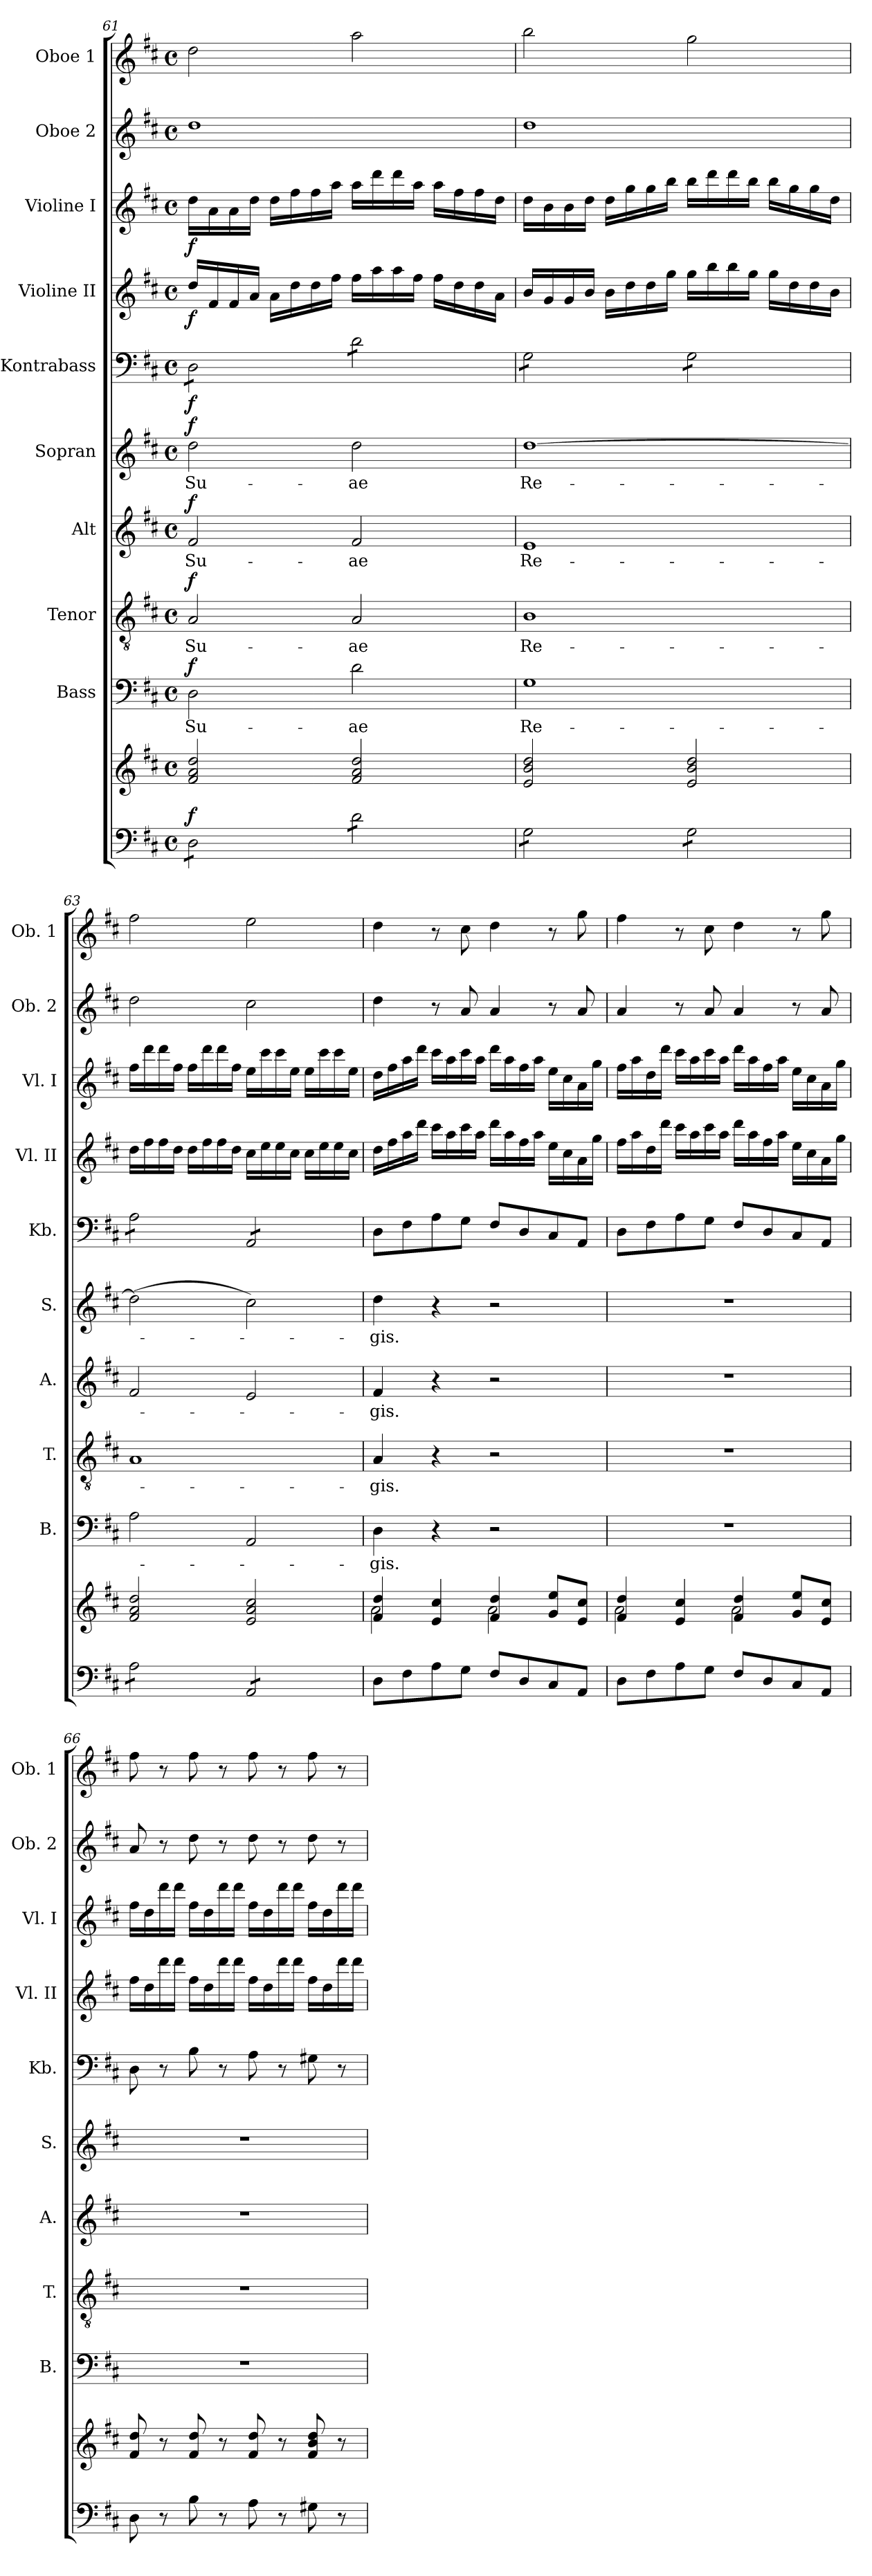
**kern	**kern	**dynam	**kern	**text	**dynam	**kern	**text	**dynam	**kern	**text	**dynam	**kern	**text	**dynam	**kern	**dynam	**kern	**dynam	**kern	**dynam	**kern	**kern
*part10	*part10	*part10	*part9	*part9	*part9	*part8	*part8	*part8	*part7	*part7	*part7	*part6	*part6	*part6	*part5	*part5	*part4	*part4	*part3	*part3	*part2	*part1
*staff11	*staff10	*staff10/11	*staff9	*staff9	*staff9	*staff8	*staff8	*staff8	*staff7	*staff7	*staff7	*staff6	*staff6	*staff6	*staff5	*staff5	*staff4	*staff4	*staff3	*staff3	*staff2	*staff1
*	*	*	*I"Bass	*	*	*I"Tenor	*	*	*I"Alt	*	*	*I"Sopran	*	*	*I"Kontrabass	*	*I"Violine II	*	*I"Violine I	*	*I"Oboe 2	*I"Oboe 1
*	*	*	*I'B.	*	*	*I'T.	*	*	*I'A.	*	*	*I'S.	*	*	*I'Kb.	*	*I'Vl. II	*	*I'Vl. I	*	*I'Ob. 2	*I'Ob. 1
!!LO:PB:g=z
*clefF4	*clefG2	*	*clefF4	*	*	*clefGv2	*	*	*clefG2	*	*	*clefG2	*	*	*clefF4	*	*clefG2	*	*clefG2	*	*clefG2	*clefG2
*	*	*	*	*	*	*	*	*	*	*	*	*	*	*	*ITrd7c12	*	*	*	*	*	*	*
*k[f#c#]	*k[f#c#]	*	*k[f#c#]	*	*	*k[f#c#]	*	*	*k[f#c#]	*	*	*k[f#c#]	*	*	*k[f#c#]	*	*k[f#c#]	*	*k[f#c#]	*	*k[f#c#]	*k[f#c#]
*D:	*D:	*	*D:	*	*	*D:	*	*	*D:	*	*	*D:	*	*	*D:	*	*D:	*	*D:	*	*D:	*D:
*M4/4	*M4/4	*	*M4/4	*	*	*M4/4	*	*	*M4/4	*	*	*M4/4	*	*	*M4/4	*	*M4/4	*	*M4/4	*	*M4/4	*M4/4
*met(c)	*met(c)	*	*met(c)	*	*	*met(c)	*	*	*met(c)	*	*	*met(c)	*	*	*met(c)	*	*met(c)	*	*met(c)	*	*met(c)	*met(c)
=61	=61	=61	=61	=61	=61	=61	=61	=61	=61	=61	=61	=61	=61	=61	=61	=61	=61	=61	=61	=61	=61	=61
!	!	!LO:DY:a=2	!	!LO:LY:b	!LO:DY:a	!	!LO:LY:b	!LO:DY:a	!	!LO:LY:b	!LO:DY:a	!	!LO:LY:b	!LO:DY:a	!	!LO:DY:b	!	!LO:DY:b	!	!LO:DY:b	!	!
*tremolo	*	*	*	*	*	*	*	*	*	*	*	*	*	*	*	*	*	*	*	*	*	*
*	*	*	*	*	*	*	*	*	*	*	*	*	*	*	*tremolo	*	*	*	*	*	*	*
8D\L	2f#/ 2a/ 2dd/	f	2D\	Su-	f	2A/	Su-	f	2f#/	Su-	f	2dd\	Su-	f	8DD\L	f	16dd/LL	f	16dd\LL	f	1dd	2dd\
.	.	.	.	.	.	.	.	.	.	.	.	.	.	.	.	.	16f#/	.	16a\	.	.	.
8D\	.	.	.	.	.	.	.	.	.	.	.	.	.	.	8DD\	.	16f#/	.	16a\	.	.	.
.	.	.	.	.	.	.	.	.	.	.	.	.	.	.	.	.	16a/JJ	.	16dd\JJ	.	.	.
8D\	.	.	.	.	.	.	.	.	.	.	.	.	.	.	8DD\	.	16a\LL	.	16dd\LL	.	.	.
.	.	.	.	.	.	.	.	.	.	.	.	.	.	.	.	.	16dd\	.	16ff#\	.	.	.
8D\J	.	.	.	.	.	.	.	.	.	.	.	.	.	.	8DD\J	.	16dd\	.	16ff#\	.	.	.
.	.	.	.	.	.	.	.	.	.	.	.	.	.	.	.	.	16ff#\JJ	.	16aa\JJ	.	.	.
!	!	!	!	!LO:LY:b	!	!	!LO:LY:b	!	!	!LO:LY:b	!	!	!LO:LY:b	!	!	!	!	!	!	!	!	!
8d\L	2f#/ 2a/ 2dd/	.	2d\	-ae	.	2A/	-ae	.	2f#/	-ae	.	2dd\	-ae	.	8D\L	.	16ff#\LL	.	16aa\LL	.	.	2aa\
.	.	.	.	.	.	.	.	.	.	.	.	.	.	.	.	.	16aa\	.	16ddd\	.	.	.
8d\	.	.	.	.	.	.	.	.	.	.	.	.	.	.	8D\	.	16aa\	.	16ddd\	.	.	.
.	.	.	.	.	.	.	.	.	.	.	.	.	.	.	.	.	16ff#\JJ	.	16aa\JJ	.	.	.
8d\	.	.	.	.	.	.	.	.	.	.	.	.	.	.	8D\	.	16ff#\LL	.	16aa\LL	.	.	.
.	.	.	.	.	.	.	.	.	.	.	.	.	.	.	.	.	16dd\	.	16ff#\	.	.	.
8d\J	.	.	.	.	.	.	.	.	.	.	.	.	.	.	8D\J	.	16dd\	.	16ff#\	.	.	.
.	.	.	.	.	.	.	.	.	.	.	.	.	.	.	.	.	16a\JJ	.	16dd\JJ	.	.	.
=62	=62	=62	=62	=62	=62	=62	=62	=62	=62	=62	=62	=62	=62	=62	=62	=62	=62	=62	=62	=62	=62	=62
!	!	!	!	!LO:LY:b	!	!	!LO:LY:b	!	!	!LO:LY:b	!	!	!LO:LY:b	!	!	!	!	!	!	!	!	!
8G\L	2e/ 2b/ 2dd/	.	1G	Re-	.	1B	Re-	.	1e	Re-	.	[1dd	Re-	.	8GG\L	.	16b/LL	.	16dd\LL	.	1dd	2bb\
.	.	.	.	.	.	.	.	.	.	.	.	.	.	.	.	.	16g/	.	16b\	.	.	.
8G\	.	.	.	.	.	.	.	.	.	.	.	.	.	.	8GG\	.	16g/	.	16b\	.	.	.
.	.	.	.	.	.	.	.	.	.	.	.	.	.	.	.	.	16b/JJ	.	16dd\JJ	.	.	.
8G\	.	.	.	.	.	.	.	.	.	.	.	.	.	.	8GG\	.	16b\LL	.	16dd\LL	.	.	.
.	.	.	.	.	.	.	.	.	.	.	.	.	.	.	.	.	16dd\	.	16gg\	.	.	.
8G\J	.	.	.	.	.	.	.	.	.	.	.	.	.	.	8GG\J	.	16dd\	.	16gg\	.	.	.
.	.	.	.	.	.	.	.	.	.	.	.	.	.	.	.	.	16gg\JJ	.	16bb\JJ	.	.	.
8G\L	2e/ 2b/ 2dd/	.	.	.	.	.	.	.	.	.	.	.	.	.	8GG\L	.	16gg\LL	.	16bb\LL	.	.	2gg\
.	.	.	.	.	.	.	.	.	.	.	.	.	.	.	.	.	16bb\	.	16ddd\	.	.	.
8G\	.	.	.	.	.	.	.	.	.	.	.	.	.	.	8GG\	.	16bb\	.	16ddd\	.	.	.
.	.	.	.	.	.	.	.	.	.	.	.	.	.	.	.	.	16gg\JJ	.	16bb\JJ	.	.	.
8G\	.	.	.	.	.	.	.	.	.	.	.	.	.	.	8GG\	.	16gg\LL	.	16bb\LL	.	.	.
.	.	.	.	.	.	.	.	.	.	.	.	.	.	.	.	.	16dd\	.	16gg\	.	.	.
8G\J	.	.	.	.	.	.	.	.	.	.	.	.	.	.	8GG\J	.	16dd\	.	16gg\	.	.	.
.	.	.	.	.	.	.	.	.	.	.	.	.	.	.	.	.	16b\JJ	.	16dd\JJ	.	.	.
!!LO:PB:g=z
=63	=63	=63	=63	=63	=63	=63	=63	=63	=63	=63	=63	=63	=63	=63	=63	=63	=63	=63	=63	=63	=63	=63
8A\L	2f#/ 2a/ 2dd/	.	2A\	.	.	1A	.	.	2f#/	.	.	(>2dd\]	.	.	8AA\L	.	16dd\LL	.	16ff#\LL	.	2dd\	2ff#\
.	.	.	.	.	.	.	.	.	.	.	.	.	.	.	.	.	16ff#\	.	16ddd\	.	.	.
8A\	.	.	.	.	.	.	.	.	.	.	.	.	.	.	8AA\	.	16ff#\	.	16ddd\	.	.	.
.	.	.	.	.	.	.	.	.	.	.	.	.	.	.	.	.	16dd\JJ	.	16ff#\JJ	.	.	.
8A\	.	.	.	.	.	.	.	.	.	.	.	.	.	.	8AA\	.	16dd\LL	.	16ff#\LL	.	.	.
.	.	.	.	.	.	.	.	.	.	.	.	.	.	.	.	.	16ff#\	.	16ddd\	.	.	.
8A\J	.	.	.	.	.	.	.	.	.	.	.	.	.	.	8AA\J	.	16ff#\	.	16ddd\	.	.	.
.	.	.	.	.	.	.	.	.	.	.	.	.	.	.	.	.	16dd\JJ	.	16ff#\JJ	.	.	.
8AA/L	2e/ 2a/ 2cc#/	.	2AA/	.	.	.	.	.	2e/	.	.	2cc#\)	.	.	8AAA/L	.	16cc#\LL	.	16ee\LL	.	2cc#\	2ee\
.	.	.	.	.	.	.	.	.	.	.	.	.	.	.	.	.	16ee\	.	16ccc#\	.	.	.
8AA/	.	.	.	.	.	.	.	.	.	.	.	.	.	.	8AAA/	.	16ee\	.	16ccc#\	.	.	.
.	.	.	.	.	.	.	.	.	.	.	.	.	.	.	.	.	16cc#\JJ	.	16ee\JJ	.	.	.
8AA/	.	.	.	.	.	.	.	.	.	.	.	.	.	.	8AAA/	.	16cc#\LL	.	16ee\LL	.	.	.
.	.	.	.	.	.	.	.	.	.	.	.	.	.	.	.	.	16ee\	.	16ccc#\	.	.	.
8AA/J	.	.	.	.	.	.	.	.	.	.	.	.	.	.	8AAA/J	.	16ee\	.	16ccc#\	.	.	.
*	*	*	*	*	*	*	*	*	*	*	*	*	*	*	*Xtremolo	*	*	*	*	*	*	*
*Xtremolo	*	*	*	*	*	*	*	*	*	*	*	*	*	*	*	*	*	*	*	*	*	*
.	.	.	.	.	.	.	.	.	.	.	.	.	.	.	.	.	16cc#\JJ	.	16ee\JJ	.	.	.
=64	=64	=64	=64	=64	=64	=64	=64	=64	=64	=64	=64	=64	=64	=64	=64	=64	=64	=64	=64	=64	=64	=64
*	*^	*	*	*	*	*	*	*	*	*	*	*	*	*	*	*	*	*	*	*	*	*
!	!	!	!	!	!LO:LY:b	!	!	!LO:LY:b	!	!	!LO:LY:b	!	!	!LO:LY:b	!	!	!	!	!	!	!	!	!
8D\L	4f#/ 4dd/	2a\	.	4D\	-gis.	.	4A/	-gis.	.	4f#/	-gis.	.	4dd\	-gis.	.	8DD\L	.	16dd\LL	.	16dd\LL	.	4dd\	4dd\
.	.	.	.	.	.	.	.	.	.	.	.	.	.	.	.	.	.	16ff#\	.	16ff#\	.	.	.
8F#\	.	.	.	.	.	.	.	.	.	.	.	.	.	.	.	8FF#\	.	16aa\	.	16aa\	.	.	.
.	.	.	.	.	.	.	.	.	.	.	.	.	.	.	.	.	.	16ddd\JJ	.	16ddd\JJ	.	.	.
8A\	4e/ 4cc#/	.	.	4r	.	.	4r	.	.	4r	.	.	4r	.	.	8AA\	.	16ccc#\LL	.	16ccc#\LL	.	8r	8r
.	.	.	.	.	.	.	.	.	.	.	.	.	.	.	.	.	.	16aa\	.	16aa\	.	.	.
8G\J	.	.	.	.	.	.	.	.	.	.	.	.	.	.	.	8GG\J	.	16ccc#\	.	16ccc#\	.	8a/	8cc#\
.	.	.	.	.	.	.	.	.	.	.	.	.	.	.	.	.	.	16aa\JJ	.	16aa\JJ	.	.	.
8F#/L	4f#/ 4dd/	2a\	.	2r	.	.	2r	.	.	2r	.	.	2r	.	.	8FF#/L	.	16ddd\LL	.	16ddd\LL	.	4a/	4dd\
.	.	.	.	.	.	.	.	.	.	.	.	.	.	.	.	.	.	16aa\	.	16aa\	.	.	.
8D/	.	.	.	.	.	.	.	.	.	.	.	.	.	.	.	8DD/	.	16ff#\	.	16ff#\	.	.	.
.	.	.	.	.	.	.	.	.	.	.	.	.	.	.	.	.	.	16aa\JJ	.	16aa\JJ	.	.	.
8C#/	8g/ 8ee/L	.	.	.	.	.	.	.	.	.	.	.	.	.	.	8CC#/	.	16ee\LL	.	16ee\LL	.	8r	8r
.	.	.	.	.	.	.	.	.	.	.	.	.	.	.	.	.	.	16cc#\	.	16cc#\	.	.	.
8AA/J	8e/ 8cc#/J	.	.	.	.	.	.	.	.	.	.	.	.	.	.	8AAA/J	.	16a\	.	16a\	.	8a/	8gg\
.	.	.	.	.	.	.	.	.	.	.	.	.	.	.	.	.	.	16gg\JJ	.	16gg\JJ	.	.	.
=65	=65	=65	=65	=65	=65	=65	=65	=65	=65	=65	=65	=65	=65	=65	=65	=65	=65	=65	=65	=65	=65	=65	=65
8D\L	4f#/ 4dd/	2a\	.	1r	.	.	1r	.	.	1r	.	.	1r	.	.	8DD\L	.	16ff#\LL	.	16ff#\LL	.	4a/	4ff#\
.	.	.	.	.	.	.	.	.	.	.	.	.	.	.	.	.	.	16aa\	.	16aa\	.	.	.
8F#\	.	.	.	.	.	.	.	.	.	.	.	.	.	.	.	8FF#\	.	16dd\	.	16dd\	.	.	.
.	.	.	.	.	.	.	.	.	.	.	.	.	.	.	.	.	.	16ddd\JJ	.	16ddd\JJ	.	.	.
8A\	4e/ 4cc#/	.	.	.	.	.	.	.	.	.	.	.	.	.	.	8AA\	.	16ccc#\LL	.	16ccc#\LL	.	8r	8r
.	.	.	.	.	.	.	.	.	.	.	.	.	.	.	.	.	.	16aa\	.	16aa\	.	.	.
8G\J	.	.	.	.	.	.	.	.	.	.	.	.	.	.	.	8GG\J	.	16ccc#\	.	16ccc#\	.	8a/	8cc#\
.	.	.	.	.	.	.	.	.	.	.	.	.	.	.	.	.	.	16aa\JJ	.	16aa\JJ	.	.	.
8F#/L	4f#/ 4dd/	2a\	.	.	.	.	.	.	.	.	.	.	.	.	.	8FF#/L	.	16ddd\LL	.	16ddd\LL	.	4a/	4dd\
.	.	.	.	.	.	.	.	.	.	.	.	.	.	.	.	.	.	16aa\	.	16aa\	.	.	.
8D/	.	.	.	.	.	.	.	.	.	.	.	.	.	.	.	8DD/	.	16ff#\	.	16ff#\	.	.	.
.	.	.	.	.	.	.	.	.	.	.	.	.	.	.	.	.	.	16aa\JJ	.	16aa\JJ	.	.	.
8C#/	8g/ 8ee/L	.	.	.	.	.	.	.	.	.	.	.	.	.	.	8CC#/	.	16ee\LL	.	16ee\LL	.	8r	8r
.	.	.	.	.	.	.	.	.	.	.	.	.	.	.	.	.	.	16cc#\	.	16cc#\	.	.	.
8AA/J	8e/ 8cc#/J	.	.	.	.	.	.	.	.	.	.	.	.	.	.	8AAA/J	.	16a\	.	16a\	.	8a/	8gg\
.	.	.	.	.	.	.	.	.	.	.	.	.	.	.	.	.	.	16gg\JJ	.	16gg\JJ	.	.	.
*	*v	*v	*	*	*	*	*	*	*	*	*	*	*	*	*	*	*	*	*	*	*	*	*
!!LO:PB:g=z
=66	=66	=66	=66	=66	=66	=66	=66	=66	=66	=66	=66	=66	=66	=66	=66	=66	=66	=66	=66	=66	=66	=66
8D\	8f#/ 8dd/	.	1r	.	.	1r	.	.	1r	.	.	1r	.	.	8DD\	.	16ff#\LL	.	16ff#\LL	.	8a/	8ff#\
.	.	.	.	.	.	.	.	.	.	.	.	.	.	.	.	.	16dd\	.	16dd\	.	.	.
8r	8r	.	.	.	.	.	.	.	.	.	.	.	.	.	8r	.	16ddd\	.	16ddd\	.	8r	8r
.	.	.	.	.	.	.	.	.	.	.	.	.	.	.	.	.	16ddd\JJ	.	16ddd\JJ	.	.	.
8B\	8f#/ 8dd/	.	.	.	.	.	.	.	.	.	.	.	.	.	8BB\	.	16ff#\LL	.	16ff#\LL	.	8dd\	8ff#\
.	.	.	.	.	.	.	.	.	.	.	.	.	.	.	.	.	16dd\	.	16dd\	.	.	.
8r	8r	.	.	.	.	.	.	.	.	.	.	.	.	.	8r	.	16ddd\	.	16ddd\	.	8r	8r
.	.	.	.	.	.	.	.	.	.	.	.	.	.	.	.	.	16ddd\JJ	.	16ddd\JJ	.	.	.
8A\	8f#/ 8dd/	.	.	.	.	.	.	.	.	.	.	.	.	.	8AA\	.	16ff#\LL	.	16ff#\LL	.	8dd\	8ff#\
.	.	.	.	.	.	.	.	.	.	.	.	.	.	.	.	.	16dd\	.	16dd\	.	.	.
8r	8r	.	.	.	.	.	.	.	.	.	.	.	.	.	8r	.	16ddd\	.	16ddd\	.	8r	8r
.	.	.	.	.	.	.	.	.	.	.	.	.	.	.	.	.	16ddd\JJ	.	16ddd\JJ	.	.	.
8G#X\	8f#/ 8b/ 8dd/	.	.	.	.	.	.	.	.	.	.	.	.	.	8GG#X\	.	16ff#\LL	.	16ff#\LL	.	8dd\	8ff#\
.	.	.	.	.	.	.	.	.	.	.	.	.	.	.	.	.	16dd\	.	16dd\	.	.	.
8r	8r	.	.	.	.	.	.	.	.	.	.	.	.	.	8r	.	16ddd\	.	16ddd\	.	8r	8r
.	.	.	.	.	.	.	.	.	.	.	.	.	.	.	.	.	16ddd\JJ	.	16ddd\JJ	.	.	.
=	=	=	=	=	=	=	=	=	=	=	=	=	=	=	=	=	=	=	=	=	=	=
*-	*-	*-	*-	*-	*-	*-	*-	*-	*-	*-	*-	*-	*-	*-	*-	*-	*-	*-	*-	*-	*-	*-
